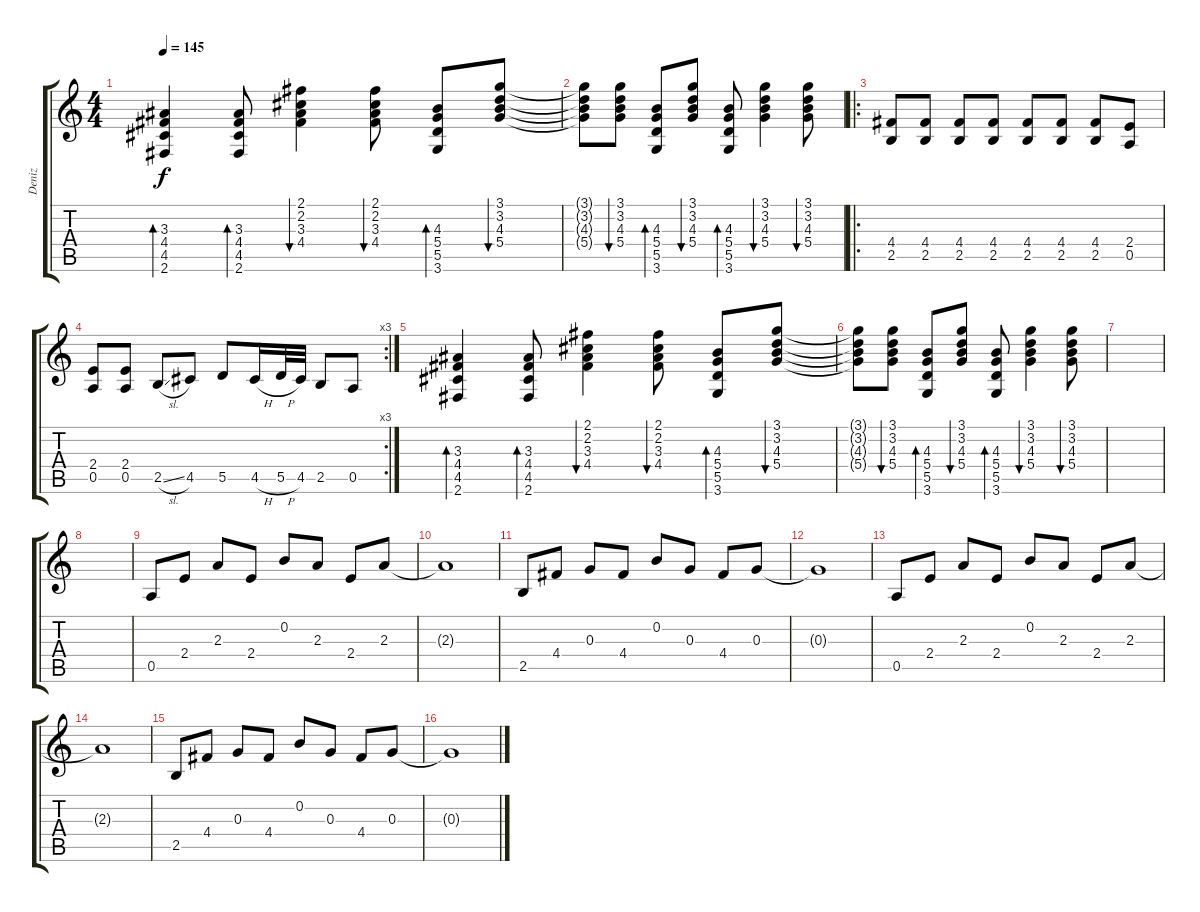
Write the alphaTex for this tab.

\track ("Deniz" "Deniz") {instrument overdrivenguitar}
\staff {score tabs}
\tuning (E4 B3 G3 D3 A2 E2) {hide}
\ts (4 4)
\tempo 145
\clef g2
\ks c
(3.3 4.4 4.5 2.6).4{bd 60 dy f} (3.3 4.4 4.5 2.6).8{bd 60} (2.1 2.2 3.3 4.4).4{bu 60} (2.1 2.2 3.3 4.4).8{bu 60} (4.3 5.4 5.5 3.6).8{bd 60} (3.1 3.2 4.3 5.4).8{bu 60} |
(3.1{t} 3.2{t} 4.3{t} 5.4{t}).8 (3.1 3.2 4.3 5.4).8{bu 60} (4.3 5.4 5.5 3.6).8{bd 60} (3.1 3.2 4.3 5.4).8{bu 60} (4.3 5.4 5.5 3.6).8{bd 60} (3.1 3.2 4.3 5.4).4{bu 60} (3.1 3.2 4.3 5.4).8{bu 60} |
\ro
(4.4 2.5).8 (4.4 2.5).8 (4.4 2.5).8 (4.4 2.5).8 (4.4 2.5).8 (4.4 2.5).8 (4.4 2.5).8 (2.4 0.5).8 |
\rc 3
(2.4 0.5).8 (2.4 0.5).8 2.5{sl}.8 4.5.8 5.5.8 4.5{h}.16 5.5{h}.32 4.5.32 2.5.8 0.5.8 |
(3.3 4.4 4.5 2.6).4{bd 60} (3.3 4.4 4.5 2.6).8{bd 60} (2.1 2.2 3.3 4.4).4{bu 60} (2.1 2.2 3.3 4.4).8{bu 60} (4.3 5.4 5.5 3.6).8{bd 60} (3.1 3.2 4.3 5.4).8{bu 60} |
(3.1{t} 3.2{t} 4.3{t} 5.4{t}).8 (3.1 3.2 4.3 5.4).8{bu 60} (4.3 5.4 5.5 3.6).8{bd 60} (3.1 3.2 4.3 5.4).8{bu 60} (4.3 5.4 5.5 3.6).8{bd 60} (3.1 3.2 4.3 5.4).4{bu 60} (3.1 3.2 4.3 5.4).8{bu 60} |
|
|
0.5.8 2.4.8 2.3.8 2.4.8 0.2.8 2.3.8 2.4.8 2.3.8 |
2.3{t}.1 |
2.5.8 4.4.8 0.3.8 4.4.8 0.2.8 0.3.8 4.4.8 0.3.8 |
0.3{t}.1 |
0.5.8 2.4.8 2.3.8 2.4.8 0.2.8 2.3.8 2.4.8 2.3.8 |
2.3{t}.1 |
2.5.8 4.4.8 0.3.8 4.4.8 0.2.8 0.3.8 4.4.8 0.3.8 |
0.3{t}.1
